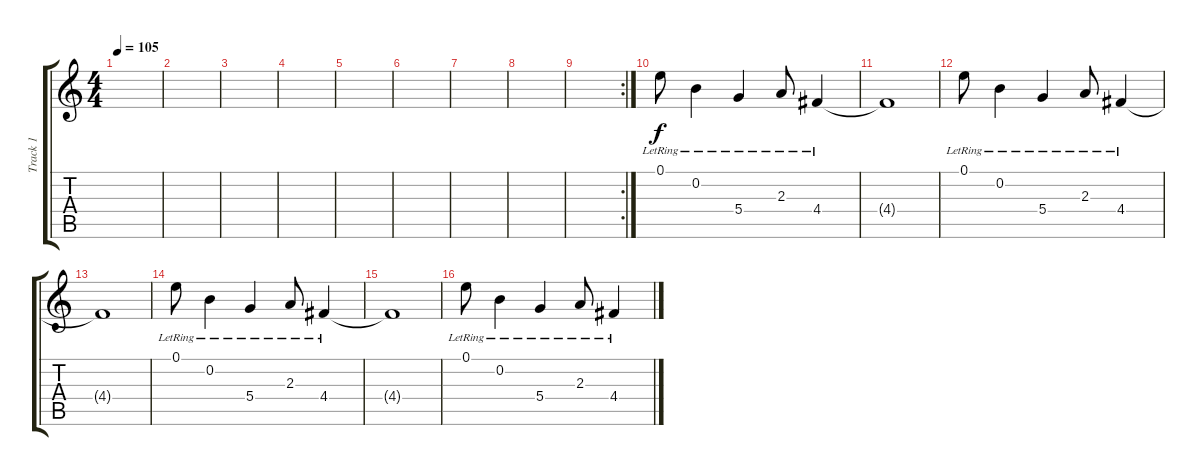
\track ("Track 1" "Track 1") {instrument acousticguitarsteel}
\staff {score tabs}
\tuning (E4 B3 G3 D3 A2 E2) {hide}
\ts (4 4)
\tempo 105
\clef g2
\ks c
|
|
|
|
|
|
|
|
\rc 2
|
0.1{lr}.8 0.2{lr}.4 5.4{lr}.4 2.3{lr}.8 4.4{lr}.4 |
4.4{t}.1 |
0.1{lr}.8 0.2{lr}.4 5.4{lr}.4 2.3{lr}.8 4.4{lr}.4 |
4.4{t}.1 |
0.1{lr}.8 0.2{lr}.4 5.4{lr}.4 2.3{lr}.8 4.4{lr}.4 |
4.4{t}.1 |
0.1{lr}.8 0.2{lr}.4 5.4{lr}.4 2.3{lr}.8 4.4{lr}.4
